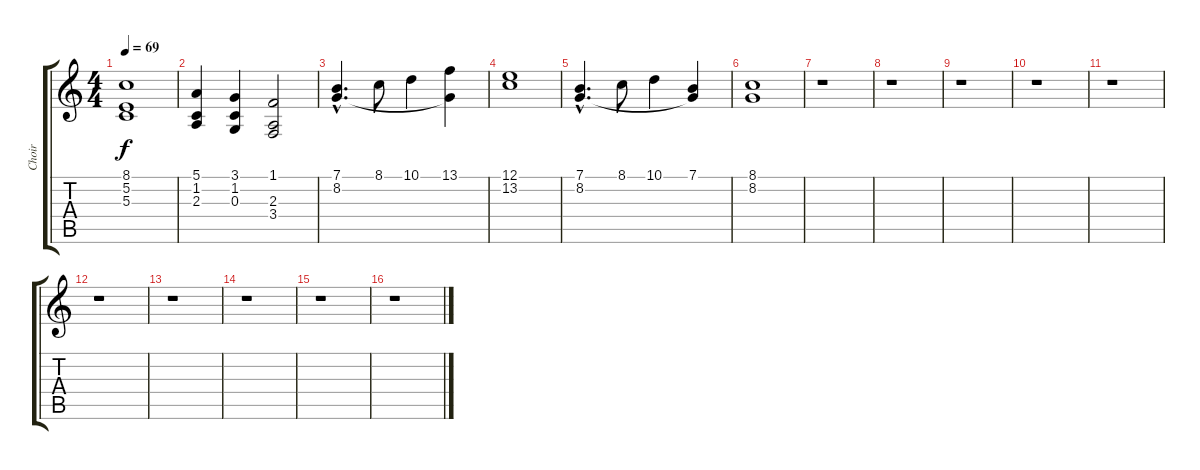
\track ("Choir" "Choir") {instrument choiraahs}
\staff {score tabs}
\tuning (E4 B3 G3 D3 A2 E2) {hide}
\ts (4 4)
\tempo 69
\clef g2
\ks c
(8.1 5.2 5.3).1{dy f} |
(5.1 1.2 2.3).4 (3.1 1.2 0.3).4 (1.1 2.3 3.4).2 |
(7.1{hac} 8.2{hac}).4{d volume 12} 8.1.8 10.1.4 (13.1 8.2{t}).4 |
(12.1 13.2).1 |
(7.1{hac} 8.2{hac}).4{d} 8.1.8 10.1.4 (7.1 8.2{t}).4 |
(8.1 8.2).1 |
r.1 |
r.1 |
r.1 |
r.1 |
r.1 |
r.1 |
r.1 |
r.1 |
r.1 |
r.1
